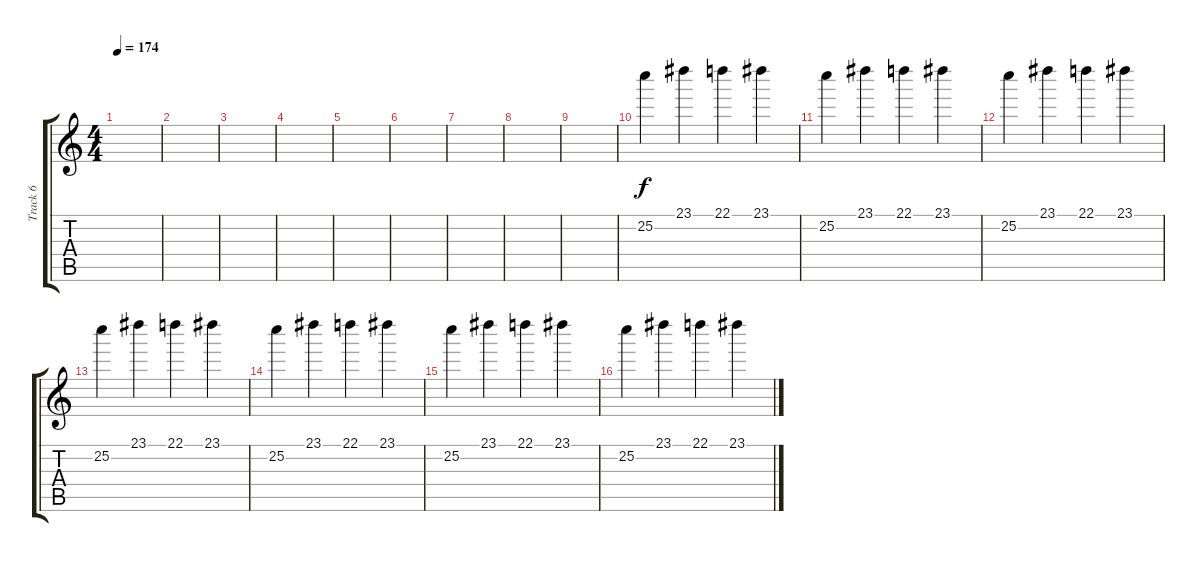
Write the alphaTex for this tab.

\track ("Track 6" "Track 6") {instrument marimba}
\staff {score tabs}
\tuning (E5 B4 G4 D4 A3 E3) {hide}
\ts (4 4)
\tempo 174
\clef g2
\ks c
|
|
|
|
|
|
|
|
|
25.2.4 23.1.4 22.1.4 23.1.4 |
25.2.4 23.1.4 22.1.4 23.1.4 |
25.2.4 23.1.4 22.1.4 23.1.4 |
25.2.4 23.1.4 22.1.4 23.1.4 |
25.2.4 23.1.4 22.1.4 23.1.4 |
25.2.4 23.1.4 22.1.4 23.1.4 |
25.2.4 23.1.4 22.1.4 23.1.4
